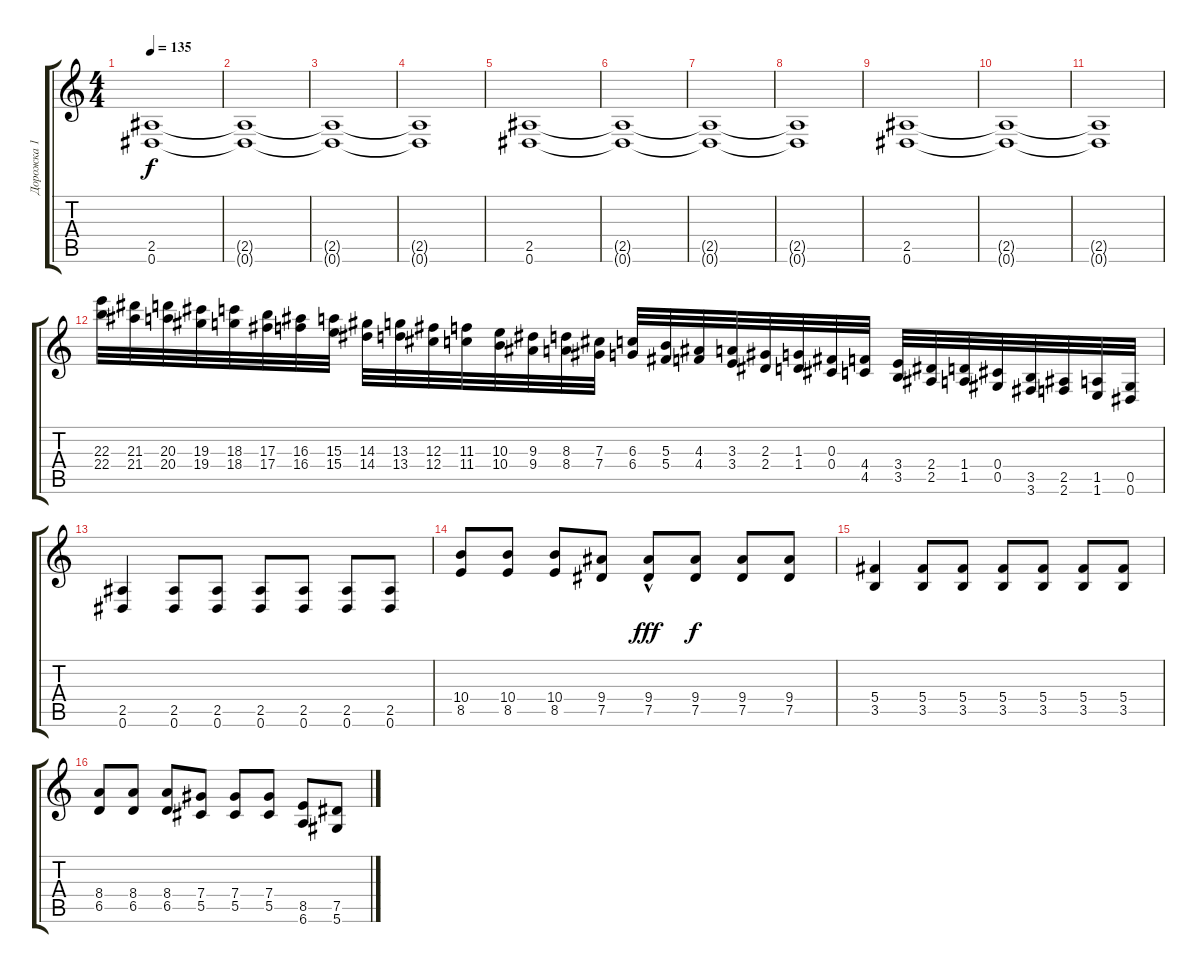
\track ("Дорожка 1" "Дорожка 1") {instrument distortionguitar}
\staff {score tabs}
\tuning (Eb4 Bb3 Gb3 Db3 Ab2 Eb2) {hide}
\ts (4 4)
\tempo 135
\clef g2
\ks c
(2.5{t} 0.6{t}).1{dy f} |
(2.5{t} 0.6{t}).1 |
(2.5{t} 0.6{t}).1 |
(2.5{t} 0.6{t}).1 |
(2.5 0.6).1{volume 13} |
(2.5{t} 0.6{t}).1 |
(2.5{t} 0.6{t}).1 |
(2.5{t} 0.6{t}).1 |
(2.5 0.6).1 |
(2.5{t} 0.6{t}).1 |
(2.5{t} 0.6{t}).1 |
(22.3 22.4).32{volume 10 instrument overdrivenguitar} (21.3 21.4).32 (20.3 20.4).32 (19.3 19.4).32 (18.3 18.4).32 (17.3 17.4).32 (16.3 16.4).32 (15.3 15.4).32 (14.3 14.4).32 (13.3 13.4).32 (12.3 12.4).32 (11.3 11.4).32 (10.3 10.4).32 (9.3 9.4).32 (8.3 8.4).32 (7.3 7.4).32 (6.3 6.4).32 (5.3 5.4).32 (4.3 4.4).32 (3.3 3.4).32 (2.3 2.4).32 (1.3 1.4).32 (0.3 0.4).32 (4.4 4.5).32 (3.4 3.5).32 (2.4 2.5).32 (1.4 1.5).32 (0.4 0.5).32 (3.5 3.6).32 (2.5 2.6).32 (1.5 1.6).32 (0.5 0.6).32 |
(2.5 0.6).4{volume 13 instrument distortionguitar} (2.5 0.6).8 (2.5 0.6).8 (2.5 0.6).8 (2.5 0.6).8 (2.5 0.6).8 (2.5 0.6).8 |
(10.4 8.5).8 (10.4 8.5).8 (10.4 8.5).8 (9.4 7.5).8 (9.4{hac} 7.5{hac}).8{dy fff} (9.4 7.5).8{dy f} (9.4 7.5).8 (9.4 7.5).8 |
(5.4 3.5).4 (5.4 3.5).8 (5.4 3.5).8 (5.4 3.5).8 (5.4 3.5).8 (5.4 3.5).8 (5.4 3.5).8 |
(8.4 6.5).8 (8.4 6.5).8 (8.4 6.5).8 (7.4 5.5).8 (7.4 5.5).8 (7.4 5.5).8 (8.5 6.6).8 (7.5 5.6).8
